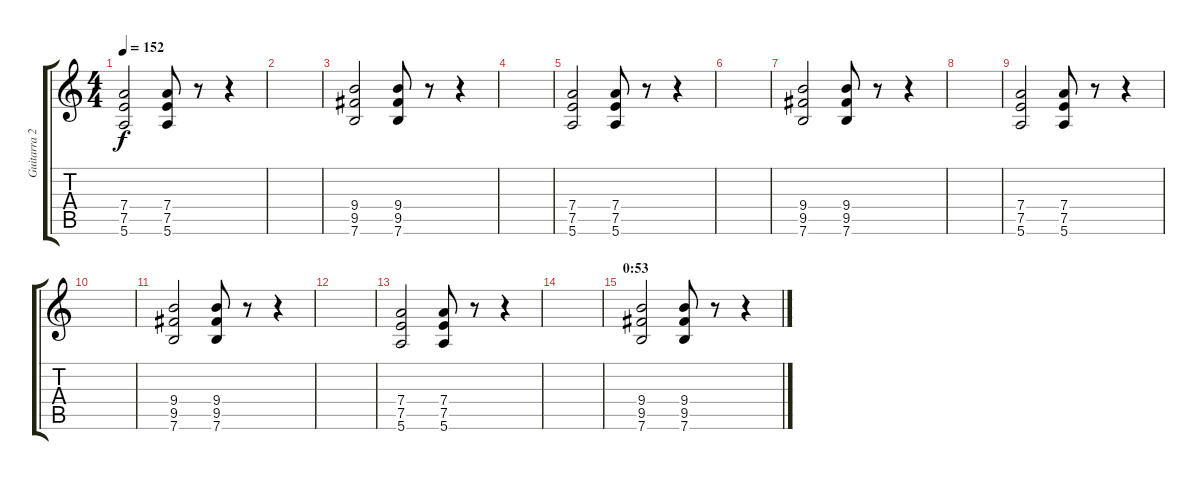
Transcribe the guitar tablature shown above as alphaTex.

\track ("Guitarra 2" "Guitarra 2") {instrument overdrivenguitar}
\staff {score tabs}
\tuning (E4 B3 G3 D3 A2 E2) {hide}
\ts (4 4)
\tempo 152
\clef g2
\ks c
(7.4 7.5 5.6).2{dy f instrument overdrivenguitar} (7.4 7.5 5.6).8 r.8 r.4 |
|
(9.4 9.5 7.6).2{volume 12 instrument overdrivenguitar} (9.4 9.5 7.6).8 r.8 r.4 |
|
(7.4 7.5 5.6).2{instrument overdrivenguitar} (7.4 7.5 5.6).8 r.8 r.4 |
|
(9.4 9.5 7.6).2{volume 12 instrument overdrivenguitar} (9.4 9.5 7.6).8 r.8 r.4 |
|
(7.4 7.5 5.6).2{instrument overdrivenguitar} (7.4 7.5 5.6).8 r.8 r.4 |
|
(9.4 9.5 7.6).2{volume 12 instrument overdrivenguitar} (9.4 9.5 7.6).8 r.8 r.4 |
|
(7.4 7.5 5.6).2{instrument overdrivenguitar} (7.4 7.5 5.6).8 r.8 r.4 |
|
\section ("" "0:53")
(9.4 9.5 7.6).2{volume 12 instrument overdrivenguitar} (9.4 9.5 7.6).8 r.8 r.4
